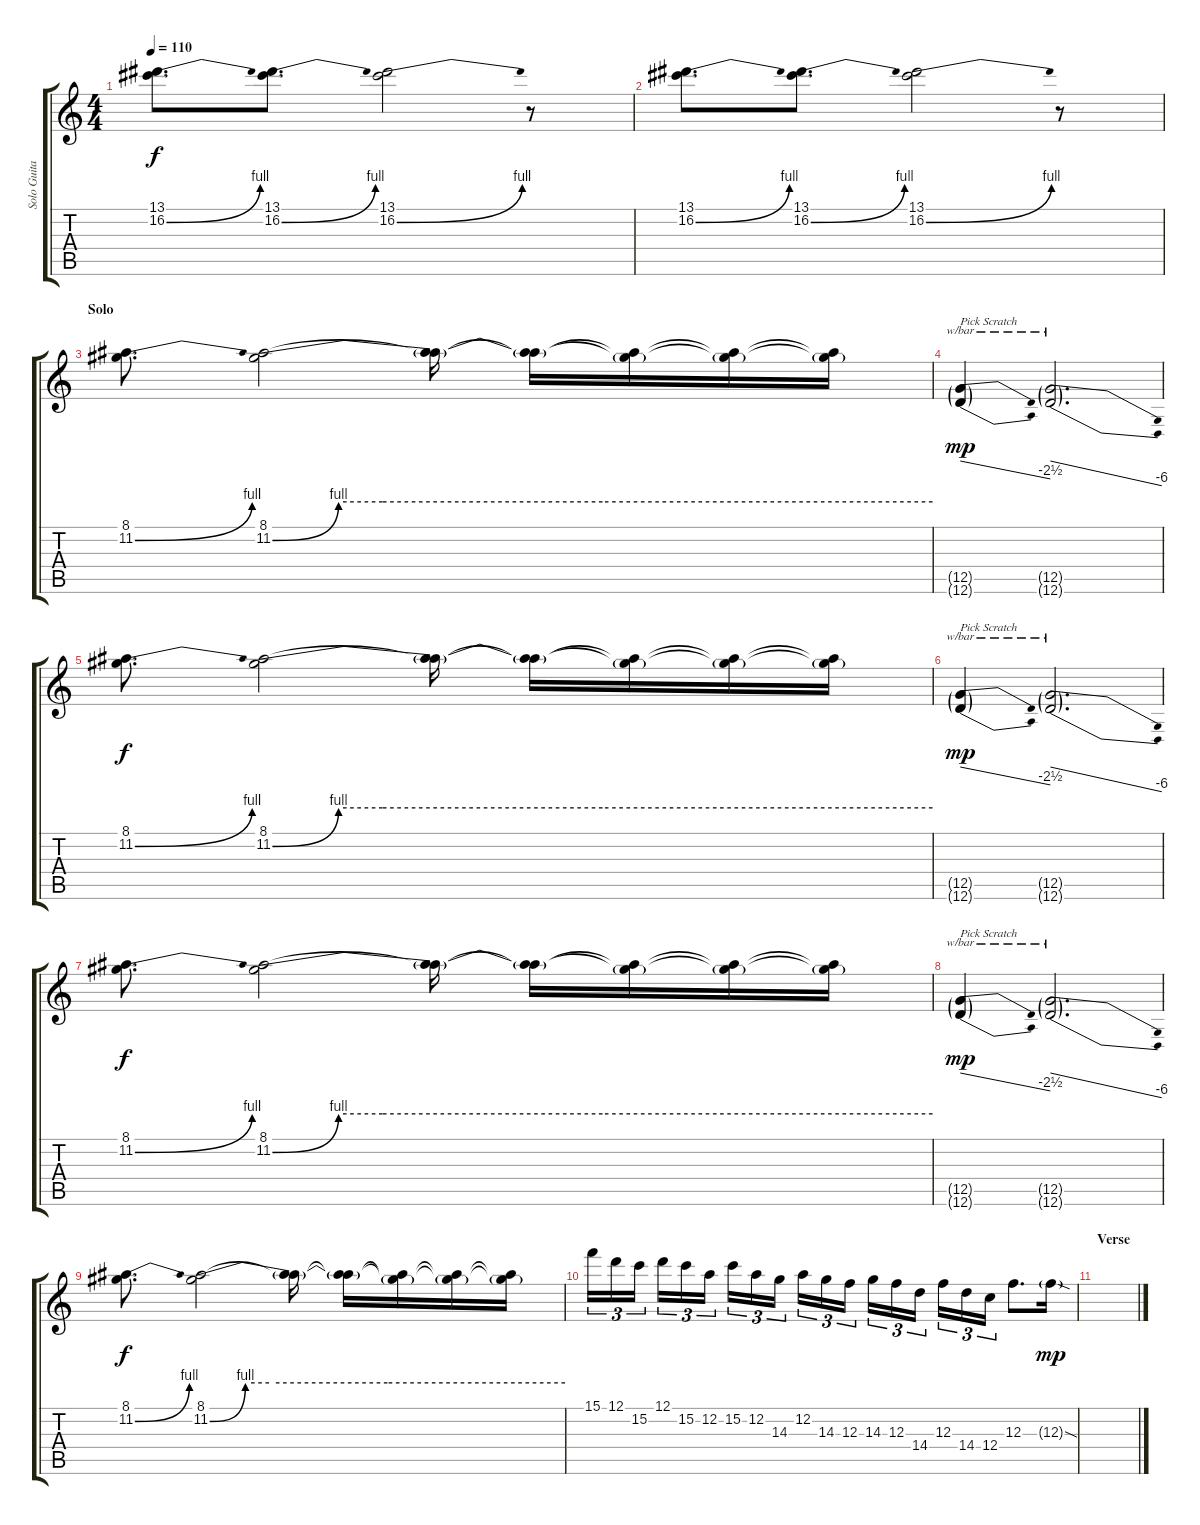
\track ("Solo Guitar" "Solo Guita") {instrument distortionguitar}
\staff {score tabs}
\tuning (D4 A3 F3 C3 G2 D2) {hide}
\ts (4 4)
\tempo 110
\clef g2
\ks c
(13.1 16.2{be (bend 0 0 60 4)}).8{d dy f} (13.1 16.2{be (bend 0 0 60 4)}).8{d} (13.1 16.2{be (bend 0 0 60 4)}).2 r.8 |
(13.1 16.2{be (bend 0 0 60 4)}).8{d} (13.1 16.2{be (bend 0 0 60 4)}).8{d} (13.1 16.2{be (bend 0 0 60 4)}).2 r.8 |
\section ("" "Solo")
(8.1 11.2{be (bend 0 0 60 4)}).8{d} (8.1 11.2{be (custom 0 0 6 4 10 4 30 4 60 4)}).2 (8.1{t} 11.2{t}).16 (8.1{t} 11.2{t}).16 (8.1{t} 11.2{t}).16 (8.1{t} 11.2{t}).16 (8.1{t} 11.2{t}).16 |
(12.5{g} 12.6{g}).4{tbe (dive default 0 0 60 -10) txt "Pick Scratch" dy mp} (12.5{g} 12.6{g}).2{d tbe (dive default 0 0 60 -24)} |
(8.1 11.2{be (bend 0 0 60 4)}).8{d dy f} (8.1 11.2{be (custom 0 0 6 4 10 4 30 4 60 4)}).2 (8.1{t} 11.2{t}).16 (8.1{t} 11.2{t}).16 (8.1{t} 11.2{t}).16 (8.1{t} 11.2{t}).16 (8.1{t} 11.2{t}).16 |
(12.5{g} 12.6{g}).4{tbe (dive default 0 0 60 -10) txt "Pick Scratch" dy mp} (12.5{g} 12.6{g}).2{d tbe (dive default 0 0 60 -24)} |
(8.1 11.2{be (bend 0 0 60 4)}).8{d dy f} (8.1 11.2{be (custom 0 0 6 4 10 4 30 4 60 4)}).2 (8.1{t} 11.2{t}).16 (8.1{t} 11.2{t}).16 (8.1{t} 11.2{t}).16 (8.1{t} 11.2{t}).16 (8.1{t} 11.2{t}).16 |
(12.5{g} 12.6{g}).4{tbe (dive default 0 0 60 -10) txt "Pick Scratch" dy mp} (12.5{g} 12.6{g}).2{d tbe (dive default 0 0 60 -24)} |
(8.1 11.2{be (bend 0 0 60 4)}).8{d dy f} (8.1 11.2{be (custom 0 0 6 4 10 4 30 4 60 4)}).2 (8.1{t} 11.2{t}).16 (8.1{t} 11.2{t}).16 (8.1{t} 11.2{t}).16 (8.1{t} 11.2{t}).16 (8.1{t} 11.2{t}).16 |
15.1.16{tu (3 2)} 12.1.16{tu (3 2)} 15.2.16{tu (3 2) beam splitsecondary} 12.1.16{tu (3 2)} 15.2.16{tu (3 2)} 12.2.16{tu (3 2)} 15.2.16{tu (3 2)} 12.2.16{tu (3 2)} 14.3.16{tu (3 2) beam splitsecondary} 12.2.16{tu (3 2)} 14.3.16{tu (3 2)} 12.3.16{tu (3 2)} 14.3.16{tu (3 2)} 12.3.16{tu (3 2)} 14.4.16{tu (3 2) beam splitsecondary} 12.3.16{tu (3 2)} 14.4.16{tu (3 2)} 12.4.16{tu (3 2)} 12.3.8{d} 12.3{sod g}.16{dy mp} |
\section ("" "Verse")
